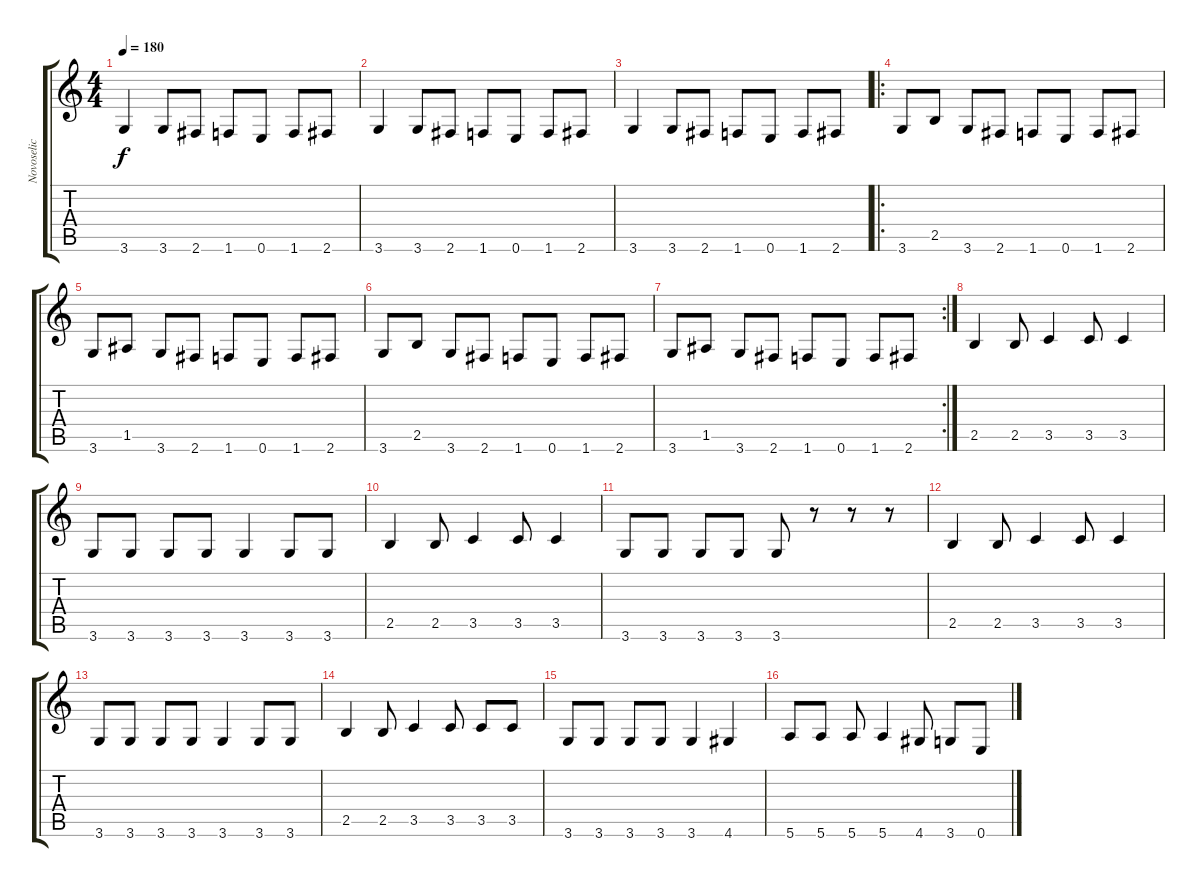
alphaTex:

\track ("Novoselic" "Novoselic") {instrument electricbassfinger}
\staff {score tabs}
\tuning (E4 B3 G3 D3 A2 E2) {hide}
\ts (4 4)
\tempo 180
\clef g2
\ks c
3.6.4{dy f} 3.6.8 2.6.8 1.6.8 0.6.8 1.6.8 2.6.8 |
3.6.4 3.6.8 2.6.8 1.6.8 0.6.8 1.6.8 2.6.8 |
3.6.4 3.6.8 2.6.8 1.6.8 0.6.8 1.6.8 2.6.8 |
\ro
3.6.8 2.5.8 3.6.8 2.6.8 1.6.8 0.6.8 1.6.8 2.6.8 |
3.6.8 1.5.8 3.6.8 2.6.8 1.6.8 0.6.8 1.6.8 2.6.8 |
3.6.8 2.5.8 3.6.8 2.6.8 1.6.8 0.6.8 1.6.8 2.6.8 |
\rc 2
3.6.8 1.5.8 3.6.8 2.6.8 1.6.8 0.6.8 1.6.8 2.6.8 |
2.5.4 2.5.8 3.5.4 3.5.8 3.5.4 |
3.6.8 3.6.8 3.6.8 3.6.8 3.6.4 3.6.8 3.6.8 |
2.5.4 2.5.8 3.5.4 3.5.8 3.5.4 |
3.6.8 3.6.8 3.6.8 3.6.8 3.6.8 r.8 r.8 r.8 |
2.5.4 2.5.8 3.5.4 3.5.8 3.5.4 |
3.6.8 3.6.8 3.6.8 3.6.8 3.6.4 3.6.8 3.6.8 |
2.5.4 2.5.8 3.5.4 3.5.8 3.5.8 3.5.8 |
3.6.8 3.6.8 3.6.8 3.6.8 3.6.4 4.6.4 |
5.6.8 5.6.8 5.6.8 5.6.4 4.6.8 3.6.8 0.6.8
